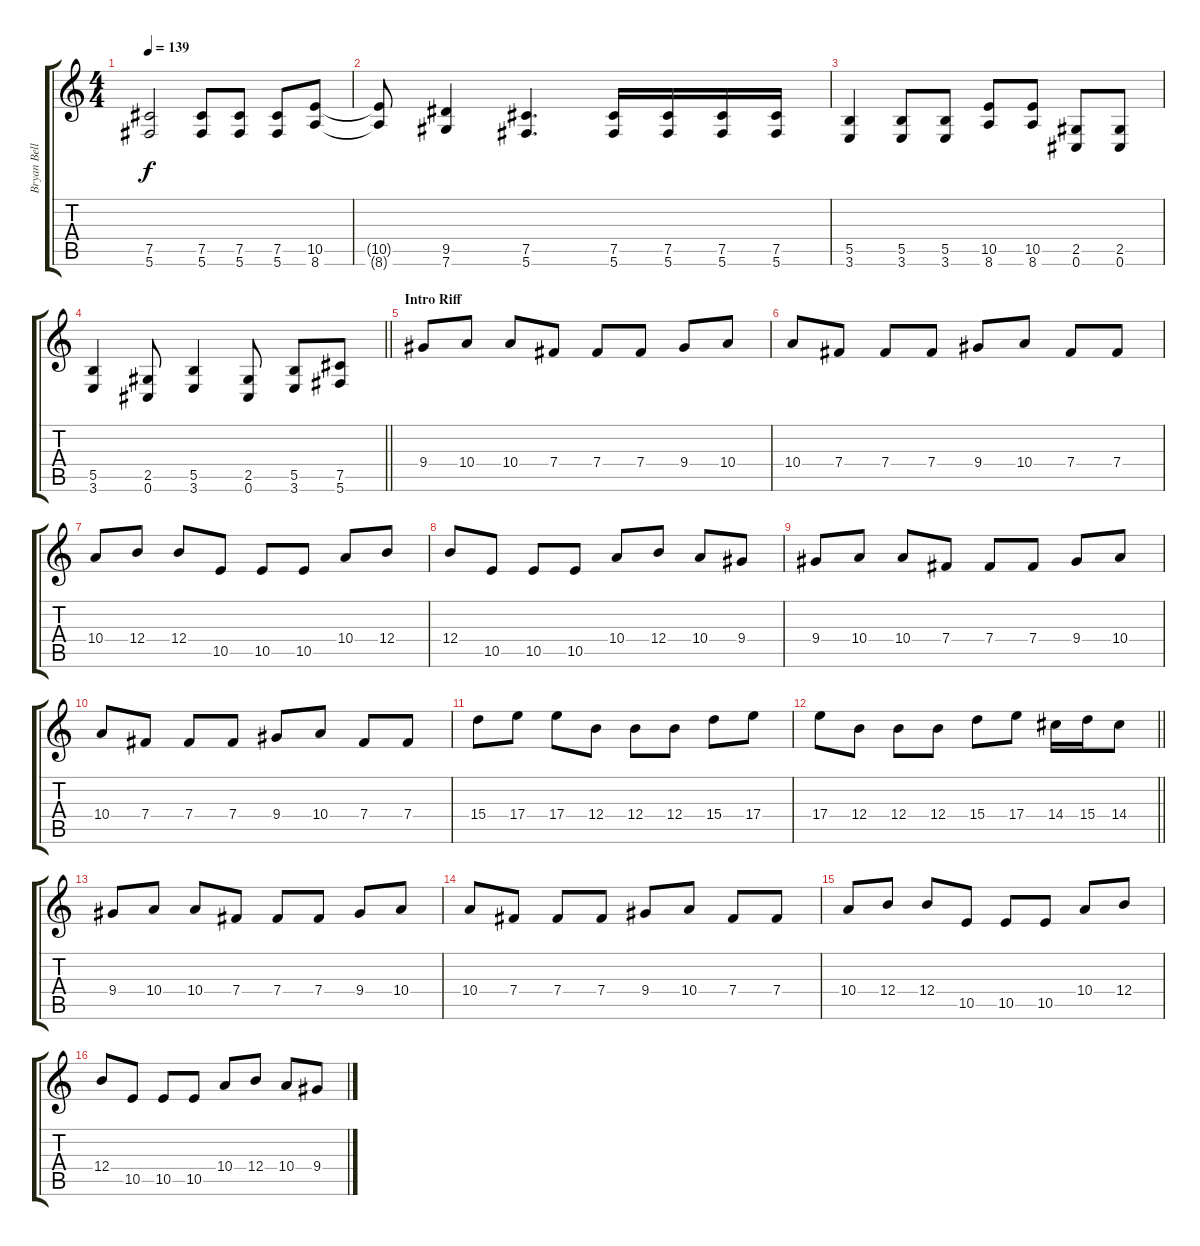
\track ("Bryan Belleau - Lead Guitar" "Bryan Bell") {instrument distortionguitar}
\staff {score tabs}
\tuning (Db4 Ab3 E3 B2 Gb2 Db2) {hide}
\ts (4 4)
\tempo 139
\clef g2
\ks c
(7.5 5.6).2{dy f} (7.5 5.6).8 (7.5 5.6).8 (7.5 5.6).8 (10.5 8.6).8 |
(10.5{t} 8.6{t}).8 (9.5 7.6).4 (7.5 5.6).4{d} (7.5 5.6).16 (7.5 5.6).16 (7.5 5.6).16 (7.5 5.6).16 |
(5.5 3.6).4 (5.5 3.6).8 (5.5 3.6).8 (10.5 8.6).8 (10.5 8.6).8 (2.5 0.6).8 (2.5 0.6).8 |
\barLineRight lightlight
(5.5 3.6).4 (2.5 0.6).8 (5.5 3.6).4 (2.5 0.6).8 (5.5 3.6).8 (7.5 5.6).8 |
\section ("" "Intro Riff")
9.4.8 10.4.8 10.4.8 7.4.8 7.4.8 7.4.8 9.4.8 10.4.8 |
10.4.8 7.4.8 7.4.8 7.4.8 9.4.8 10.4.8 7.4.8 7.4.8 |
10.4.8 12.4.8 12.4.8 10.5.8 10.5.8 10.5.8 10.4.8 12.4.8 |
12.4.8 10.5.8 10.5.8 10.5.8 10.4.8 12.4.8 10.4.8 9.4.8 |
9.4.8 10.4.8 10.4.8 7.4.8 7.4.8 7.4.8 9.4.8 10.4.8 |
10.4.8 7.4.8 7.4.8 7.4.8 9.4.8 10.4.8 7.4.8 7.4.8 |
15.4.8 17.4.8 17.4.8 12.4.8 12.4.8 12.4.8 15.4.8 17.4.8 |
\barLineRight lightlight
17.4.8 12.4.8 12.4.8 12.4.8 15.4.8 17.4.8 14.4.16 15.4.16 14.4.8 |
9.4.8 10.4.8 10.4.8 7.4.8 7.4.8 7.4.8 9.4.8 10.4.8 |
10.4.8 7.4.8 7.4.8 7.4.8 9.4.8 10.4.8 7.4.8 7.4.8 |
10.4.8 12.4.8 12.4.8 10.5.8 10.5.8 10.5.8 10.4.8 12.4.8 |
12.4.8 10.5.8 10.5.8 10.5.8 10.4.8 12.4.8 10.4.8 9.4.8
